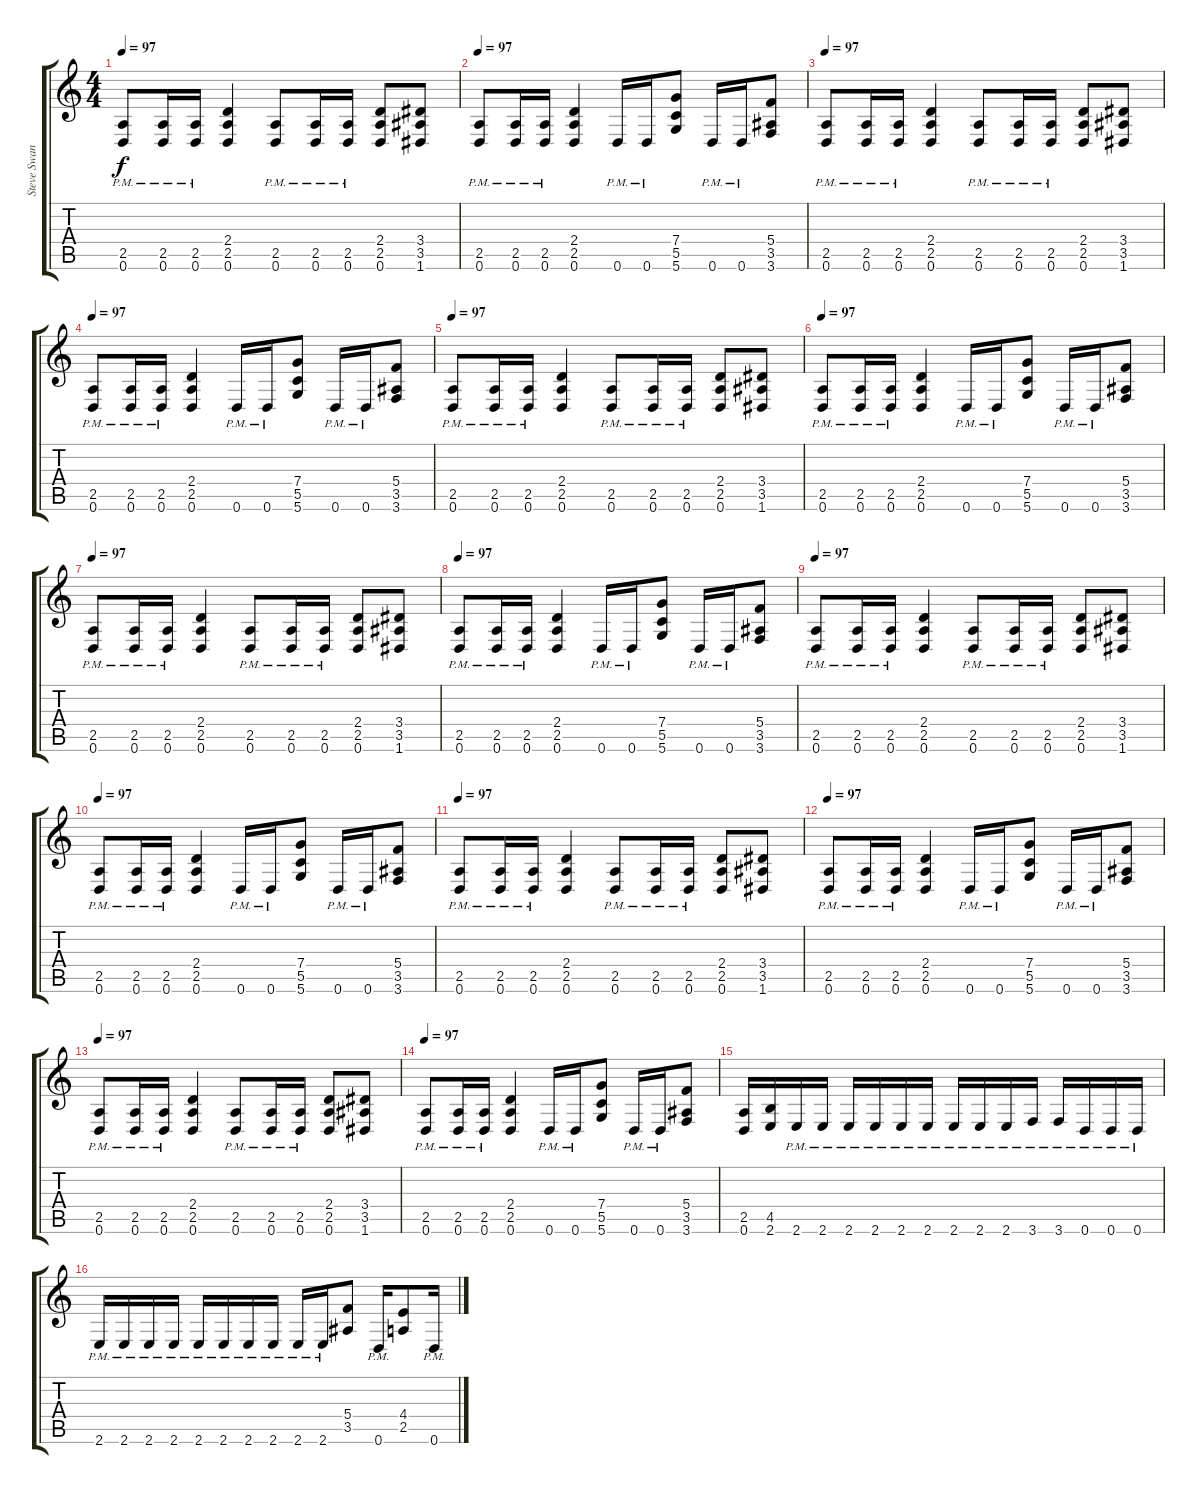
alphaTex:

\track ("Steve Swanson (Rythm Guitar)" "Steve Swan") {instrument distortionguitar}
\staff {score tabs}
\tuning (D4 A3 F3 C3 G2 D2) {hide}
\ts (4 4)
\tempo 97
\clef g2
\ks c
(2.5{pm} 0.6{pm}).8{dy f} (2.5{pm} 0.6{pm}).16 (2.5{pm} 0.6{pm}).16 (2.4 2.5 0.6).4 (2.5{pm} 0.6{pm}).8 (2.5{pm} 0.6{pm}).16 (2.5{pm} 0.6{pm}).16 (2.4 2.5 0.6).8 (3.4 3.5 1.6).8 |
\tempo 97
(2.5{pm} 0.6{pm}).8 (2.5{pm} 0.6{pm}).16 (2.5{pm} 0.6{pm}).16 (2.4 2.5 0.6).4 0.6{pm}.16 0.6{pm}.16 (7.4 5.5 5.6).8 0.6{pm}.16 0.6{pm}.16 (5.4 3.5 3.6).8 |
\tempo 97
(2.5{pm} 0.6{pm}).8 (2.5{pm} 0.6{pm}).16 (2.5{pm} 0.6{pm}).16 (2.4 2.5 0.6).4 (2.5{pm} 0.6{pm}).8 (2.5{pm} 0.6{pm}).16 (2.5{pm} 0.6{pm}).16 (2.4 2.5 0.6).8 (3.4 3.5 1.6).8 |
\tempo 97
(2.5{pm} 0.6{pm}).8 (2.5{pm} 0.6{pm}).16 (2.5{pm} 0.6{pm}).16 (2.4 2.5 0.6).4 0.6{pm}.16 0.6{pm}.16 (7.4 5.5 5.6).8 0.6{pm}.16 0.6{pm}.16 (5.4 3.5 3.6).8 |
\tempo 97
(2.5{pm} 0.6{pm}).8 (2.5{pm} 0.6{pm}).16 (2.5{pm} 0.6{pm}).16 (2.4 2.5 0.6).4 (2.5{pm} 0.6{pm}).8 (2.5{pm} 0.6{pm}).16 (2.5{pm} 0.6{pm}).16 (2.4 2.5 0.6).8 (3.4 3.5 1.6).8 |
\tempo 97
(2.5{pm} 0.6{pm}).8 (2.5{pm} 0.6{pm}).16 (2.5{pm} 0.6{pm}).16 (2.4 2.5 0.6).4 0.6{pm}.16 0.6{pm}.16 (7.4 5.5 5.6).8 0.6{pm}.16 0.6{pm}.16 (5.4 3.5 3.6).8 |
\tempo 97
(2.5{pm} 0.6{pm}).8 (2.5{pm} 0.6{pm}).16 (2.5{pm} 0.6{pm}).16 (2.4 2.5 0.6).4 (2.5{pm} 0.6{pm}).8 (2.5{pm} 0.6{pm}).16 (2.5{pm} 0.6{pm}).16 (2.4 2.5 0.6).8 (3.4 3.5 1.6).8 |
\tempo 97
(2.5{pm} 0.6{pm}).8 (2.5{pm} 0.6{pm}).16 (2.5{pm} 0.6{pm}).16 (2.4 2.5 0.6).4 0.6{pm}.16 0.6{pm}.16 (7.4 5.5 5.6).8 0.6{pm}.16 0.6{pm}.16 (5.4 3.5 3.6).8 |
\tempo 97
(2.5{pm} 0.6{pm}).8 (2.5{pm} 0.6{pm}).16 (2.5{pm} 0.6{pm}).16 (2.4 2.5 0.6).4 (2.5{pm} 0.6{pm}).8 (2.5{pm} 0.6{pm}).16 (2.5{pm} 0.6{pm}).16 (2.4 2.5 0.6).8 (3.4 3.5 1.6).8 |
\tempo 97
(2.5{pm} 0.6{pm}).8 (2.5{pm} 0.6{pm}).16 (2.5{pm} 0.6{pm}).16 (2.4 2.5 0.6).4 0.6{pm}.16 0.6{pm}.16 (7.4 5.5 5.6).8 0.6{pm}.16 0.6{pm}.16 (5.4 3.5 3.6).8 |
\tempo 97
(2.5{pm} 0.6{pm}).8 (2.5{pm} 0.6{pm}).16 (2.5{pm} 0.6{pm}).16 (2.4 2.5 0.6).4 (2.5{pm} 0.6{pm}).8 (2.5{pm} 0.6{pm}).16 (2.5{pm} 0.6{pm}).16 (2.4 2.5 0.6).8 (3.4 3.5 1.6).8 |
\tempo 97
(2.5{pm} 0.6{pm}).8 (2.5{pm} 0.6{pm}).16 (2.5{pm} 0.6{pm}).16 (2.4 2.5 0.6).4 0.6{pm}.16 0.6{pm}.16 (7.4 5.5 5.6).8 0.6{pm}.16 0.6{pm}.16 (5.4 3.5 3.6).8 |
\tempo 97
(2.5{pm} 0.6{pm}).8 (2.5{pm} 0.6{pm}).16 (2.5{pm} 0.6{pm}).16 (2.4 2.5 0.6).4 (2.5{pm} 0.6{pm}).8 (2.5{pm} 0.6{pm}).16 (2.5{pm} 0.6{pm}).16 (2.4 2.5 0.6).8 (3.4 3.5 1.6).8 |
\tempo 97
(2.5{pm} 0.6{pm}).8 (2.5{pm} 0.6{pm}).16 (2.5{pm} 0.6{pm}).16 (2.4 2.5 0.6).4 0.6{pm}.16 0.6{pm}.16 (7.4 5.5 5.6).8 0.6{pm}.16 0.6{pm}.16 (5.4 3.5 3.6).8 |
(2.5 0.6).16 (4.5 2.6).16 2.6{pm}.16 2.6{pm}.16 2.6{pm}.16 2.6{pm}.16 2.6{pm}.16 2.6{pm}.16 2.6{pm}.16 2.6{pm}.16 2.6{pm}.16 3.6{pm}.16 3.6{pm}.16 0.6{pm}.16 0.6{pm}.16 0.6{pm}.16 |
2.6{pm}.16 2.6{pm}.16 2.6{pm}.16 2.6{pm}.16 2.6{pm}.16 2.6{pm}.16 2.6{pm}.16 2.6{pm}.16 2.6{pm}.16 2.6{pm}.16 (5.4 3.5).8 0.6{pm}.16 (4.4 2.5).8 0.6{pm}.16
